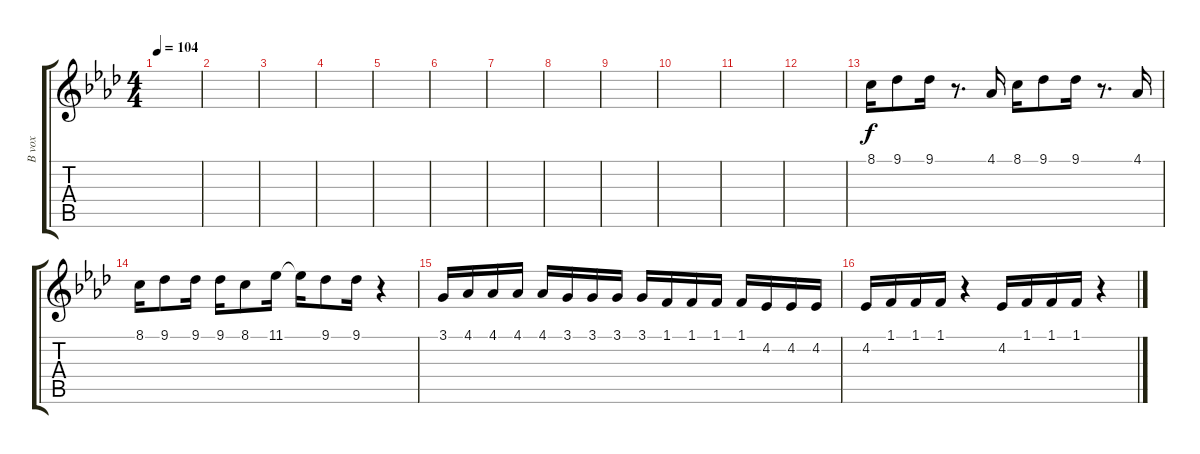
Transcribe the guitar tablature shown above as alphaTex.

\track ("B vox" "B vox") {instrument synthvoice}
\staff {score tabs}
\tuning (E4 B3 G3 D3 A2 E2) {hide}
\ts (4 4)
\tempo 104
\clef g2
\ks ab
|
|
|
|
|
|
|
|
|
|
|
|
8.1.16 9.1.8 9.1.16 r.8{d} 4.1.16 8.1.16 9.1.8 9.1.16 r.8{d} 4.1.16 |
8.1.16 9.1.8 9.1.16 9.1.16 8.1.8 11.1.16 11.1{t}.16 9.1.8 9.1.16 r.4 |
3.1.16 4.1.16 4.1.16 4.1.16 4.1.16 3.1.16 3.1.16 3.1.16 3.1.16 1.1.16 1.1.16 1.1.16 1.1.16 4.2.16 4.2.16 4.2.16 |
4.2.16 1.1.16 1.1.16 1.1.16 r.4 4.2.16 1.1.16 1.1.16 1.1.16 r.4
